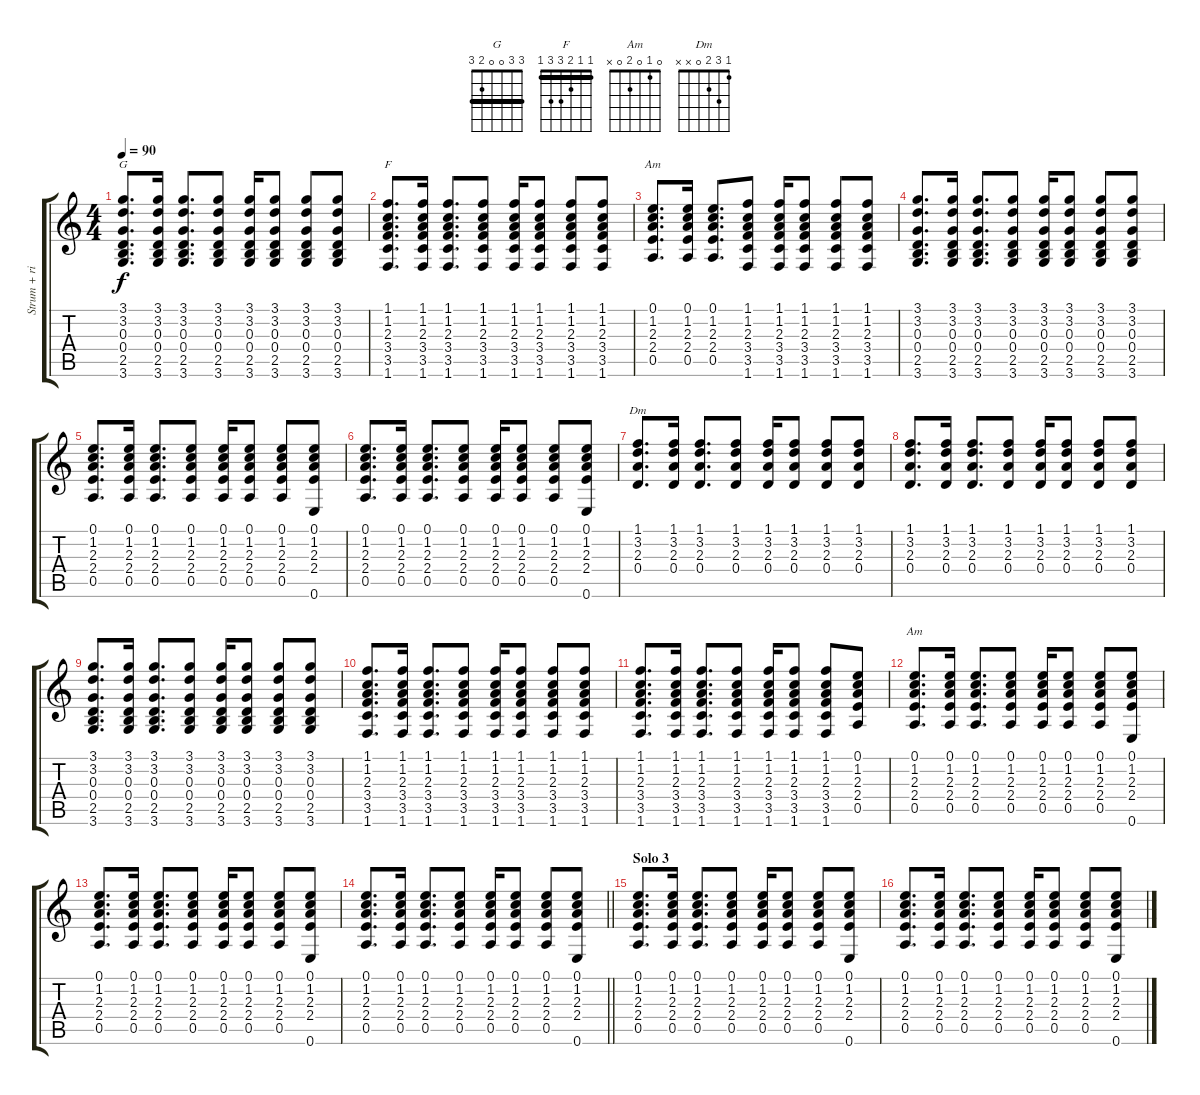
\track ("Strum + riff" "Strum + ri") {instrument acousticguitarsteel}
\staff {score tabs}
\tuning (E4 B3 G3 D3 A2 E2) {hide}
\chord ("G" 3 3 0 0 2 3) {barre 3}
\chord ("F" 1 1 2 3 3 1) {barre 1}
\chord ("Am" 0 1 2 2 0 x)
\chord ("Dm" 1 3 2 0 x x)
\chord ("Am" 0 1 0 2 0 x)
\ts (4 4)
\tempo 90
\clef g2
\ks aminor
(3.1 3.2 0.3 0.4 2.5 3.6).8{d ch "G" dy f} (3.1 3.2 0.3 0.4 2.5 3.6).16 (3.1 3.2 0.3 0.4 2.5 3.6).8{d} (3.1 3.2 0.3 0.4 2.5 3.6).8 (3.1 3.2 0.3 0.4 2.5 3.6).16 (3.1 3.2 0.3 0.4 2.5 3.6).8 (3.1 3.2 0.3 0.4 2.5 3.6).8 (3.1 3.2 0.3 0.4 2.5 3.6).8 |
(1.1 1.2 2.3 3.4 3.5 1.6).8{d ch "F"} (1.1 1.2 2.3 3.4 3.5 1.6).16 (1.1 1.2 2.3 3.4 3.5 1.6).8{d} (1.1 1.2 2.3 3.4 3.5 1.6).8 (1.1 1.2 2.3 3.4 3.5 1.6).16 (1.1 1.2 2.3 3.4 3.5 1.6).8 (1.1 1.2 2.3 3.4 3.5 1.6).8 (1.1 1.2 2.3 3.4 3.5 1.6).8 |
(0.1 1.2 2.3 2.4 0.5).8{d ch "Am"} (0.1 1.2 2.3 2.4 0.5).16 (0.1 1.2 2.3 2.4 0.5).8{d} (1.1 1.2 2.3 3.4 3.5 1.6).8 (1.1 1.2 2.3 3.4 3.5 1.6).16 (1.1 1.2 2.3 3.4 3.5 1.6).8 (1.1 1.2 2.3 3.4 3.5 1.6).8 (1.1 1.2 2.3 3.4 3.5 1.6).8 |
(3.1 3.2 0.3 0.4 2.5 3.6).8{d} (3.1 3.2 0.3 0.4 2.5 3.6).16 (3.1 3.2 0.3 0.4 2.5 3.6).8{d} (3.1 3.2 0.3 0.4 2.5 3.6).8 (3.1 3.2 0.3 0.4 2.5 3.6).16 (3.1 3.2 0.3 0.4 2.5 3.6).8 (3.1 3.2 0.3 0.4 2.5 3.6).8 (3.1 3.2 0.3 0.4 2.5 3.6).8 |
(0.1 1.2 2.3 2.4 0.5).8{d} (0.1 1.2 2.3 2.4 0.5).16 (0.1 1.2 2.3 2.4 0.5).8{d} (0.1 1.2 2.3 2.4 0.5).8 (0.1 1.2 2.3 2.4 0.5).16 (0.1 1.2 2.3 2.4 0.5).8 (0.1 1.2 2.3 2.4 0.5).8 (0.1 1.2 2.3 2.4 0.6).8 |
(0.1 1.2 2.3 2.4 0.5).8{d} (0.1 1.2 2.3 2.4 0.5).16 (0.1 1.2 2.3 2.4 0.5).8{d} (0.1 1.2 2.3 2.4 0.5).8 (0.1 1.2 2.3 2.4 0.5).16 (0.1 1.2 2.3 2.4 0.5).8 (0.1 1.2 2.3 2.4 0.5).8 (0.1 1.2 2.3 2.4 0.6).8 |
(1.1 3.2 2.3 0.4).8{d ch "Dm"} (1.1 3.2 2.3 0.4).16 (1.1 3.2 2.3 0.4).8{d} (1.1 3.2 2.3 0.4).8 (1.1 3.2 2.3 0.4).16 (1.1 3.2 2.3 0.4).8 (1.1 3.2 2.3 0.4).8 (1.1 3.2 2.3 0.4).8 |
(1.1 3.2 2.3 0.4).8{d} (1.1 3.2 2.3 0.4).16 (1.1 3.2 2.3 0.4).8{d} (1.1 3.2 2.3 0.4).8 (1.1 3.2 2.3 0.4).16 (1.1 3.2 2.3 0.4).8 (1.1 3.2 2.3 0.4).8 (1.1 3.2 2.3 0.4).8 |
(3.1 3.2 0.3 0.4 2.5 3.6).8{d} (3.1 3.2 0.3 0.4 2.5 3.6).16 (3.1 3.2 0.3 0.4 2.5 3.6).8{d} (3.1 3.2 0.3 0.4 2.5 3.6).8 (3.1 3.2 0.3 0.4 2.5 3.6).16 (3.1 3.2 0.3 0.4 2.5 3.6).8 (3.1 3.2 0.3 0.4 2.5 3.6).8 (3.1 3.2 0.3 0.4 2.5 3.6).8 |
(1.1 1.2 2.3 3.4 3.5 1.6).8{d} (1.1 1.2 2.3 3.4 3.5 1.6).16 (1.1 1.2 2.3 3.4 3.5 1.6).8{d} (1.1 1.2 2.3 3.4 3.5 1.6).8 (1.1 1.2 2.3 3.4 3.5 1.6).16 (1.1 1.2 2.3 3.4 3.5 1.6).8 (1.1 1.2 2.3 3.4 3.5 1.6).8 (1.1 1.2 2.3 3.4 3.5 1.6).8 |
(1.1 1.2 2.3 3.4 3.5 1.6).8{d} (1.1 1.2 2.3 3.4 3.5 1.6).16 (1.1 1.2 2.3 3.4 3.5 1.6).8{d} (1.1 1.2 2.3 3.4 3.5 1.6).8 (1.1 1.2 2.3 3.4 3.5 1.6).16 (1.1 1.2 2.3 3.4 3.5 1.6).8 (1.1 1.2 2.3 3.4 3.5 1.6).8 (0.1 1.2 2.3 2.4 0.5).8 |
(0.1 1.2 2.3 2.4 0.5).8{d ch "Am"} (0.1 1.2 2.3 2.4 0.5).16 (0.1 1.2 2.3 2.4 0.5).8{d} (0.1 1.2 2.3 2.4 0.5).8 (0.1 1.2 2.3 2.4 0.5).16 (0.1 1.2 2.3 2.4 0.5).8 (0.1 1.2 2.3 2.4 0.5).8 (0.1 1.2 2.3 2.4 0.6).8 |
(0.1 1.2 2.3 2.4 0.5).8{d} (0.1 1.2 2.3 2.4 0.5).16 (0.1 1.2 2.3 2.4 0.5).8{d} (0.1 1.2 2.3 2.4 0.5).8 (0.1 1.2 2.3 2.4 0.5).16 (0.1 1.2 2.3 2.4 0.5).8 (0.1 1.2 2.3 2.4 0.5).8 (0.1 1.2 2.3 2.4 0.6).8 |
\barLineRight lightlight
(0.1 1.2 2.3 2.4 0.5).8{d} (0.1 1.2 2.3 2.4 0.5).16 (0.1 1.2 2.3 2.4 0.5).8{d} (0.1 1.2 2.3 2.4 0.5).8 (0.1 1.2 2.3 2.4 0.5).16 (0.1 1.2 2.3 2.4 0.5).8 (0.1 1.2 2.3 2.4 0.5).8 (0.1 1.2 2.3 2.4 0.6).8 |
\section ("" "Solo 3")
(0.1 1.2 2.3 2.4 0.5).8{d} (0.1 1.2 2.3 2.4 0.5).16 (0.1 1.2 2.3 2.4 0.5).8{d} (0.1 1.2 2.3 2.4 0.5).8 (0.1 1.2 2.3 2.4 0.5).16 (0.1 1.2 2.3 2.4 0.5).8 (0.1 1.2 2.3 2.4 0.5).8 (0.1 1.2 2.3 2.4 0.6).8 |
(0.1 1.2 2.3 2.4 0.5).8{d} (0.1 1.2 2.3 2.4 0.5).16 (0.1 1.2 2.3 2.4 0.5).8{d} (0.1 1.2 2.3 2.4 0.5).8 (0.1 1.2 2.3 2.4 0.5).16 (0.1 1.2 2.3 2.4 0.5).8 (0.1 1.2 2.3 2.4 0.5).8 (0.1 1.2 2.3 2.4 0.6).8
